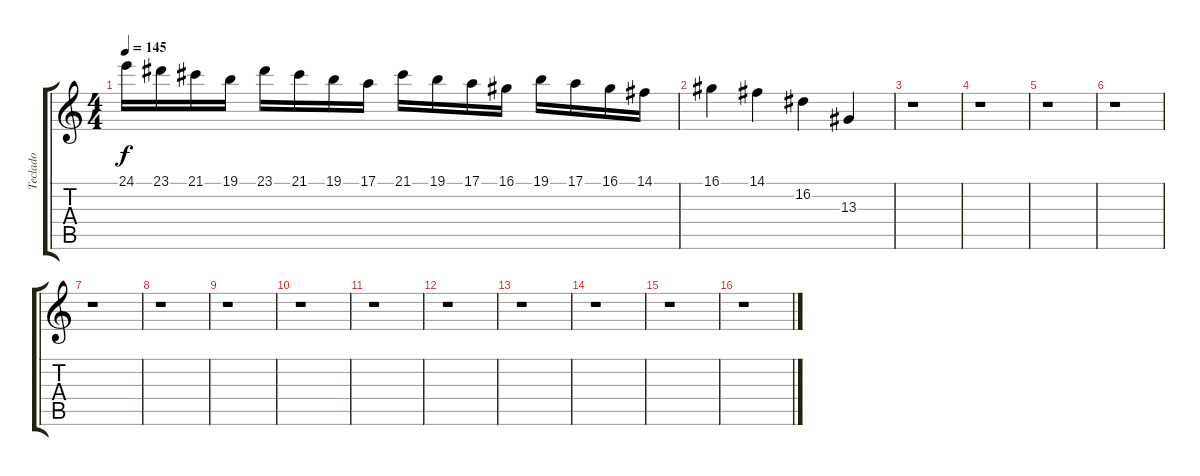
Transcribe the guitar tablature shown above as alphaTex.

\track ("Teclado" "Teclado") {instrument harpsichord}
\staff {score tabs}
\tuning (E4 B3 G3 D3 A2 E2) {hide}
\ts (4 4)
\tempo 145
\clef g2
\ks c
24.1.16{dy f} 23.1.16 21.1.16 19.1.16 23.1.16 21.1.16 19.1.16 17.1.16 21.1.16 19.1.16 17.1.16 16.1.16 19.1.16 17.1.16 16.1.16 14.1.16 |
16.1.4 14.1.4 16.2.4 13.3.4 |
r.1 |
r.1 |
r.1 |
r.1 |
r.1 |
r.1 |
r.1 |
r.1 |
r.1 |
r.1 |
r.1 |
r.1 |
r.1 |
r.1
